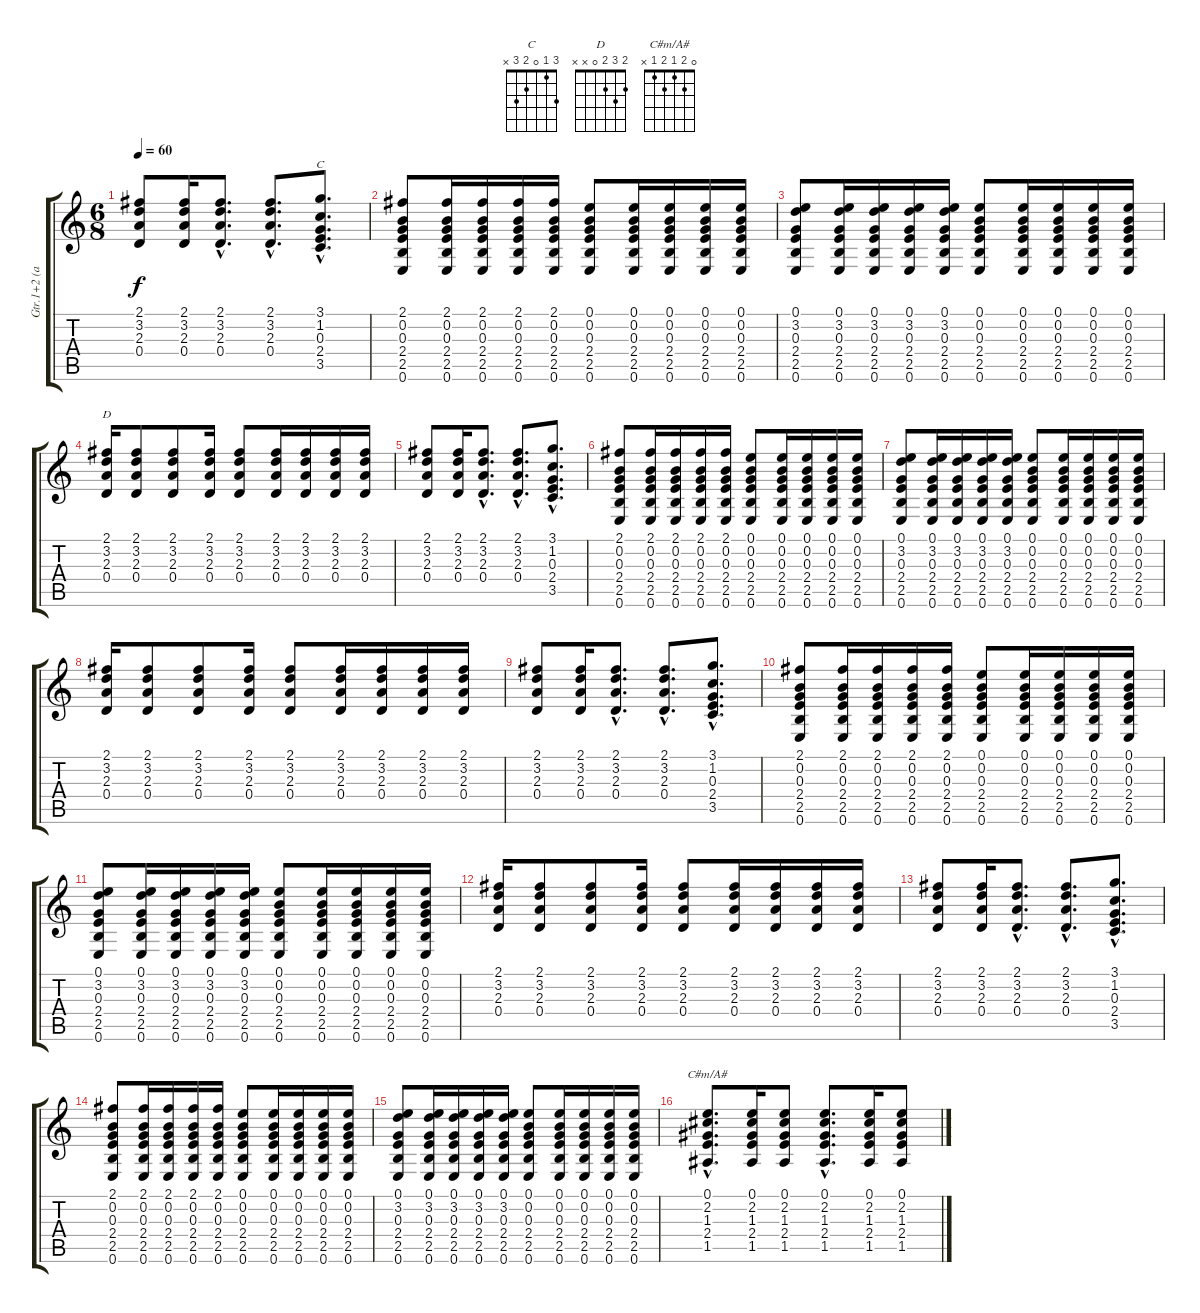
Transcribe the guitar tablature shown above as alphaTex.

\track ("Gtr.1+2 (acous.)" "Gtr.1+2 (a") {instrument acousticguitarsteel}
\staff {score tabs}
\tuning (E4 B3 G3 D3 A2 E2) {hide}
\chord ("C" 3 1 0 2 3 x)
\chord ("D" 2 3 2 0 x x)
\chord ("C#m/A#" 0 2 1 2 1 x)
\ts (6 8)
\tempo 60
\clef g2
\ks c
(2.1 3.2 2.3 0.4).8{dy f} (2.1 3.2 2.3 0.4).16 (2.1{hac} 3.2{hac} 2.3{hac} 0.4{hac}).8{d} (2.1{hac} 3.2{hac} 2.3{hac} 0.4{hac}).8{d} (3.1{hac} 1.2{hac} 0.3{hac} 2.4{hac} 3.5{hac}).8{d ch "C"} |
(2.1 0.2 0.3 2.4 2.5 0.6).8 (2.1 0.2 0.3 2.4 2.5 0.6).16 (2.1 0.2 0.3 2.4 2.5 0.6).16 (2.1 0.2 0.3 2.4 2.5 0.6).16 (2.1 0.2 0.3 2.4 2.5 0.6).16 (0.1 0.2 0.3 2.4 2.5 0.6).8 (0.1 0.2 0.3 2.4 2.5 0.6).16 (0.1 0.2 0.3 2.4 2.5 0.6).16 (0.1 0.2 0.3 2.4 2.5 0.6).16 (0.1 0.2 0.3 2.4 2.5 0.6).16 |
(0.1 3.2 0.3 2.4 2.5 0.6).8 (0.1 3.2 0.3 2.4 2.5 0.6).16 (0.1 3.2 0.3 2.4 2.5 0.6).16 (0.1 3.2 0.3 2.4 2.5 0.6).16 (0.1 3.2 0.3 2.4 2.5 0.6).16 (0.1 0.2 0.3 2.4 2.5 0.6).8 (0.1 0.2 0.3 2.4 2.5 0.6).16 (0.1 0.2 0.3 2.4 2.5 0.6).16 (0.1 0.2 0.3 2.4 2.5 0.6).16 (0.1 0.2 0.3 2.4 2.5 0.6).16 |
(2.1 3.2 2.3 0.4).16{ch "D"} (2.1 3.2 2.3 0.4).8 (2.1 3.2 2.3 0.4).8 (2.1 3.2 2.3 0.4).16 (2.1 3.2 2.3 0.4).8 (2.1 3.2 2.3 0.4).16 (2.1 3.2 2.3 0.4).16 (2.1 3.2 2.3 0.4).16 (2.1 3.2 2.3 0.4).16 |
(2.1 3.2 2.3 0.4).8 (2.1 3.2 2.3 0.4).16 (2.1{hac} 3.2{hac} 2.3{hac} 0.4{hac}).8{d} (2.1{hac} 3.2{hac} 2.3{hac} 0.4{hac}).8{d} (3.1{hac} 1.2{hac} 0.3{hac} 2.4{hac} 3.5{hac}).8{d} |
(2.1 0.2 0.3 2.4 2.5 0.6).8 (2.1 0.2 0.3 2.4 2.5 0.6).16 (2.1 0.2 0.3 2.4 2.5 0.6).16 (2.1 0.2 0.3 2.4 2.5 0.6).16 (2.1 0.2 0.3 2.4 2.5 0.6).16 (0.1 0.2 0.3 2.4 2.5 0.6).8 (0.1 0.2 0.3 2.4 2.5 0.6).16 (0.1 0.2 0.3 2.4 2.5 0.6).16 (0.1 0.2 0.3 2.4 2.5 0.6).16 (0.1 0.2 0.3 2.4 2.5 0.6).16 |
(0.1 3.2 0.3 2.4 2.5 0.6).8 (0.1 3.2 0.3 2.4 2.5 0.6).16 (0.1 3.2 0.3 2.4 2.5 0.6).16 (0.1 3.2 0.3 2.4 2.5 0.6).16 (0.1 3.2 0.3 2.4 2.5 0.6).16 (0.1 0.2 0.3 2.4 2.5 0.6).8 (0.1 0.2 0.3 2.4 2.5 0.6).16 (0.1 0.2 0.3 2.4 2.5 0.6).16 (0.1 0.2 0.3 2.4 2.5 0.6).16 (0.1 0.2 0.3 2.4 2.5 0.6).16 |
(2.1 3.2 2.3 0.4).16 (2.1 3.2 2.3 0.4).8 (2.1 3.2 2.3 0.4).8 (2.1 3.2 2.3 0.4).16 (2.1 3.2 2.3 0.4).8 (2.1 3.2 2.3 0.4).16 (2.1 3.2 2.3 0.4).16 (2.1 3.2 2.3 0.4).16 (2.1 3.2 2.3 0.4).16 |
(2.1 3.2 2.3 0.4).8 (2.1 3.2 2.3 0.4).16 (2.1{hac} 3.2{hac} 2.3{hac} 0.4{hac}).8{d} (2.1{hac} 3.2{hac} 2.3{hac} 0.4{hac}).8{d} (3.1{hac} 1.2{hac} 0.3{hac} 2.4{hac} 3.5{hac}).8{d} |
(2.1 0.2 0.3 2.4 2.5 0.6).8 (2.1 0.2 0.3 2.4 2.5 0.6).16 (2.1 0.2 0.3 2.4 2.5 0.6).16 (2.1 0.2 0.3 2.4 2.5 0.6).16 (2.1 0.2 0.3 2.4 2.5 0.6).16 (0.1 0.2 0.3 2.4 2.5 0.6).8 (0.1 0.2 0.3 2.4 2.5 0.6).16 (0.1 0.2 0.3 2.4 2.5 0.6).16 (0.1 0.2 0.3 2.4 2.5 0.6).16 (0.1 0.2 0.3 2.4 2.5 0.6).16 |
(0.1 3.2 0.3 2.4 2.5 0.6).8 (0.1 3.2 0.3 2.4 2.5 0.6).16 (0.1 3.2 0.3 2.4 2.5 0.6).16 (0.1 3.2 0.3 2.4 2.5 0.6).16 (0.1 3.2 0.3 2.4 2.5 0.6).16 (0.1 0.2 0.3 2.4 2.5 0.6).8 (0.1 0.2 0.3 2.4 2.5 0.6).16 (0.1 0.2 0.3 2.4 2.5 0.6).16 (0.1 0.2 0.3 2.4 2.5 0.6).16 (0.1 0.2 0.3 2.4 2.5 0.6).16 |
(2.1 3.2 2.3 0.4).16 (2.1 3.2 2.3 0.4).8 (2.1 3.2 2.3 0.4).8 (2.1 3.2 2.3 0.4).16 (2.1 3.2 2.3 0.4).8 (2.1 3.2 2.3 0.4).16 (2.1 3.2 2.3 0.4).16 (2.1 3.2 2.3 0.4).16 (2.1 3.2 2.3 0.4).16 |
(2.1 3.2 2.3 0.4).8 (2.1 3.2 2.3 0.4).16 (2.1{hac} 3.2{hac} 2.3{hac} 0.4{hac}).8{d} (2.1{hac} 3.2{hac} 2.3{hac} 0.4{hac}).8{d} (3.1{hac} 1.2{hac} 0.3{hac} 2.4{hac} 3.5{hac}).8{d} |
(2.1 0.2 0.3 2.4 2.5 0.6).8 (2.1 0.2 0.3 2.4 2.5 0.6).16 (2.1 0.2 0.3 2.4 2.5 0.6).16 (2.1 0.2 0.3 2.4 2.5 0.6).16 (2.1 0.2 0.3 2.4 2.5 0.6).16 (0.1 0.2 0.3 2.4 2.5 0.6).8 (0.1 0.2 0.3 2.4 2.5 0.6).16 (0.1 0.2 0.3 2.4 2.5 0.6).16 (0.1 0.2 0.3 2.4 2.5 0.6).16 (0.1 0.2 0.3 2.4 2.5 0.6).16 |
(0.1 3.2 0.3 2.4 2.5 0.6).8 (0.1 3.2 0.3 2.4 2.5 0.6).16 (0.1 3.2 0.3 2.4 2.5 0.6).16 (0.1 3.2 0.3 2.4 2.5 0.6).16 (0.1 3.2 0.3 2.4 2.5 0.6).16 (0.1 0.2 0.3 2.4 2.5 0.6).8 (0.1 0.2 0.3 2.4 2.5 0.6).16 (0.1 0.2 0.3 2.4 2.5 0.6).16 (0.1 0.2 0.3 2.4 2.5 0.6).16 (0.1 0.2 0.3 2.4 2.5 0.6).16 |
(0.1{hac} 2.2{hac} 1.3{hac} 2.4{hac} 1.5{hac}).8{d ch "C#m/A#"} (0.1 2.2 1.3 2.4 1.5).16 (0.1 2.2 1.3 2.4 1.5).8 (0.1{hac} 2.2{hac} 1.3{hac} 2.4{hac} 1.5{hac}).8{d} (0.1 2.2 1.3 2.4 1.5).16 (0.1 2.2 1.3 2.4 1.5).8
